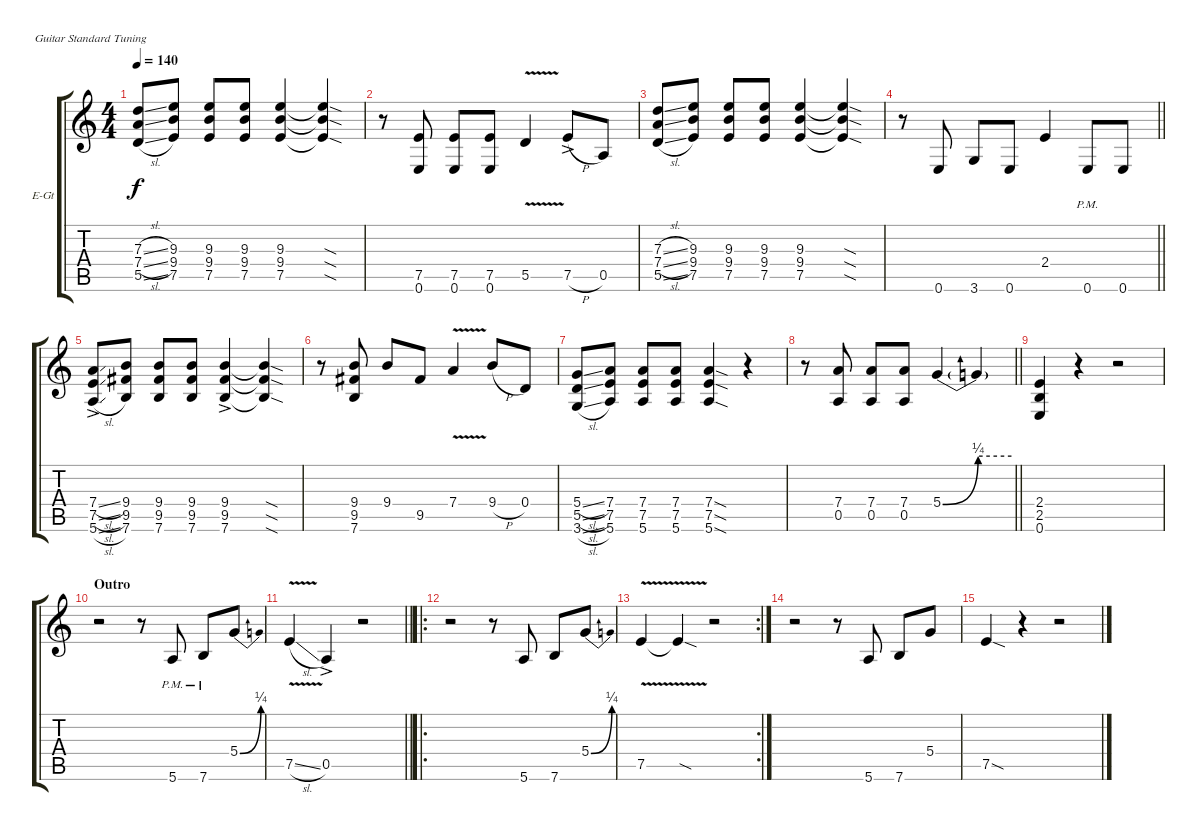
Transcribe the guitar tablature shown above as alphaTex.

\bracketExtendMode groupsimilarinstruments
\firstSystemTrackNameOrientation horizontal
\otherSystemsTrackNameOrientation horizontal
\track ("Rhythm Guitar" "E-Gt") {instrument overdrivenguitar}
\staff {score tabs}
\tuning (E4 B3 G3 D3 A2 E2)
\ts (4 4)
\tempo 140
\clef g2
\ks c
(7.3{sl} 7.4{sl} 5.5{sl}).8{dy f} (9.3 9.4 7.5).8 (9.3 9.4 7.5).8 (9.3 9.4 7.5).8 (9.3 9.4 7.5).4 (9.3{sod t} 9.4{sod t} 7.5{sod t}).4 |
r.8 (7.5 0.6).8 (7.5 0.6).8 (7.5 0.6).8 5.5{v}.4 7.5{h ac}.8 0.5.8 |
(7.3{sl} 7.4{sl} 5.5{sl}).8 (9.3 9.4 7.5).8 (9.3 9.4 7.5).8 (9.3 9.4 7.5).8 (9.3 9.4 7.5).4 (9.3{sod t} 9.4{sod t} 7.5{sod t}).4 |
\barLineRight lightlight
r.8 0.6.8 3.6.8 0.6.8 2.4.4 0.6{pm}.8 0.6.8 |
(7.4{sl} 7.5{sl} 5.6{sl ac}).8 (9.4 9.5 7.6).8 (9.4 9.5 7.6).8 (9.4 9.5 7.6).8 (9.4 9.5 7.6{ac}).4 (9.4{sod t} 9.5{sod t} 7.6{sod t}).4 |
r.8 (9.4 9.5 7.6).8 9.4.8 9.5.8 7.4{v}.4 9.4{h}.8 0.4.8 |
(5.4{sl} 5.5{sl} 3.6{sl}).8 (7.4 7.5 5.6).8 (7.4 7.5 5.6).8 (7.4 7.5 5.6).8 (7.4{sod} 7.5{sod} 5.6{sod}).4 r.4 |
\barLineRight lightlight
r.8 (7.4 0.5).8 (7.4 0.5).8 (7.4 0.5).8 5.4{be (bend 0 0 60 1)}.4 5.4{be (hold 0 1 60 1) t}.4 |
(2.4 2.5 0.6).4 r.4 r.2 |
\section ("" "Outro")
r.2 r.8 5.6{pm}.8 7.6{pm}.8 5.4{be (bend 0 0 60 1)}.8 |
\barLineRight lightlight
7.5{v sl}.4 0.5{ac}.4 r.2 |
\ro
r.2 r.8 5.6.8 7.6.8 5.4{be (bend 0 0 60 1)}.8 |
\rc 2
7.5{v}.4 7.5{v sod t}.4 r.2 |
r.2 r.8 5.6.8 7.6.8 5.4.8 |
7.5{sod}.4 r.4 r.2
